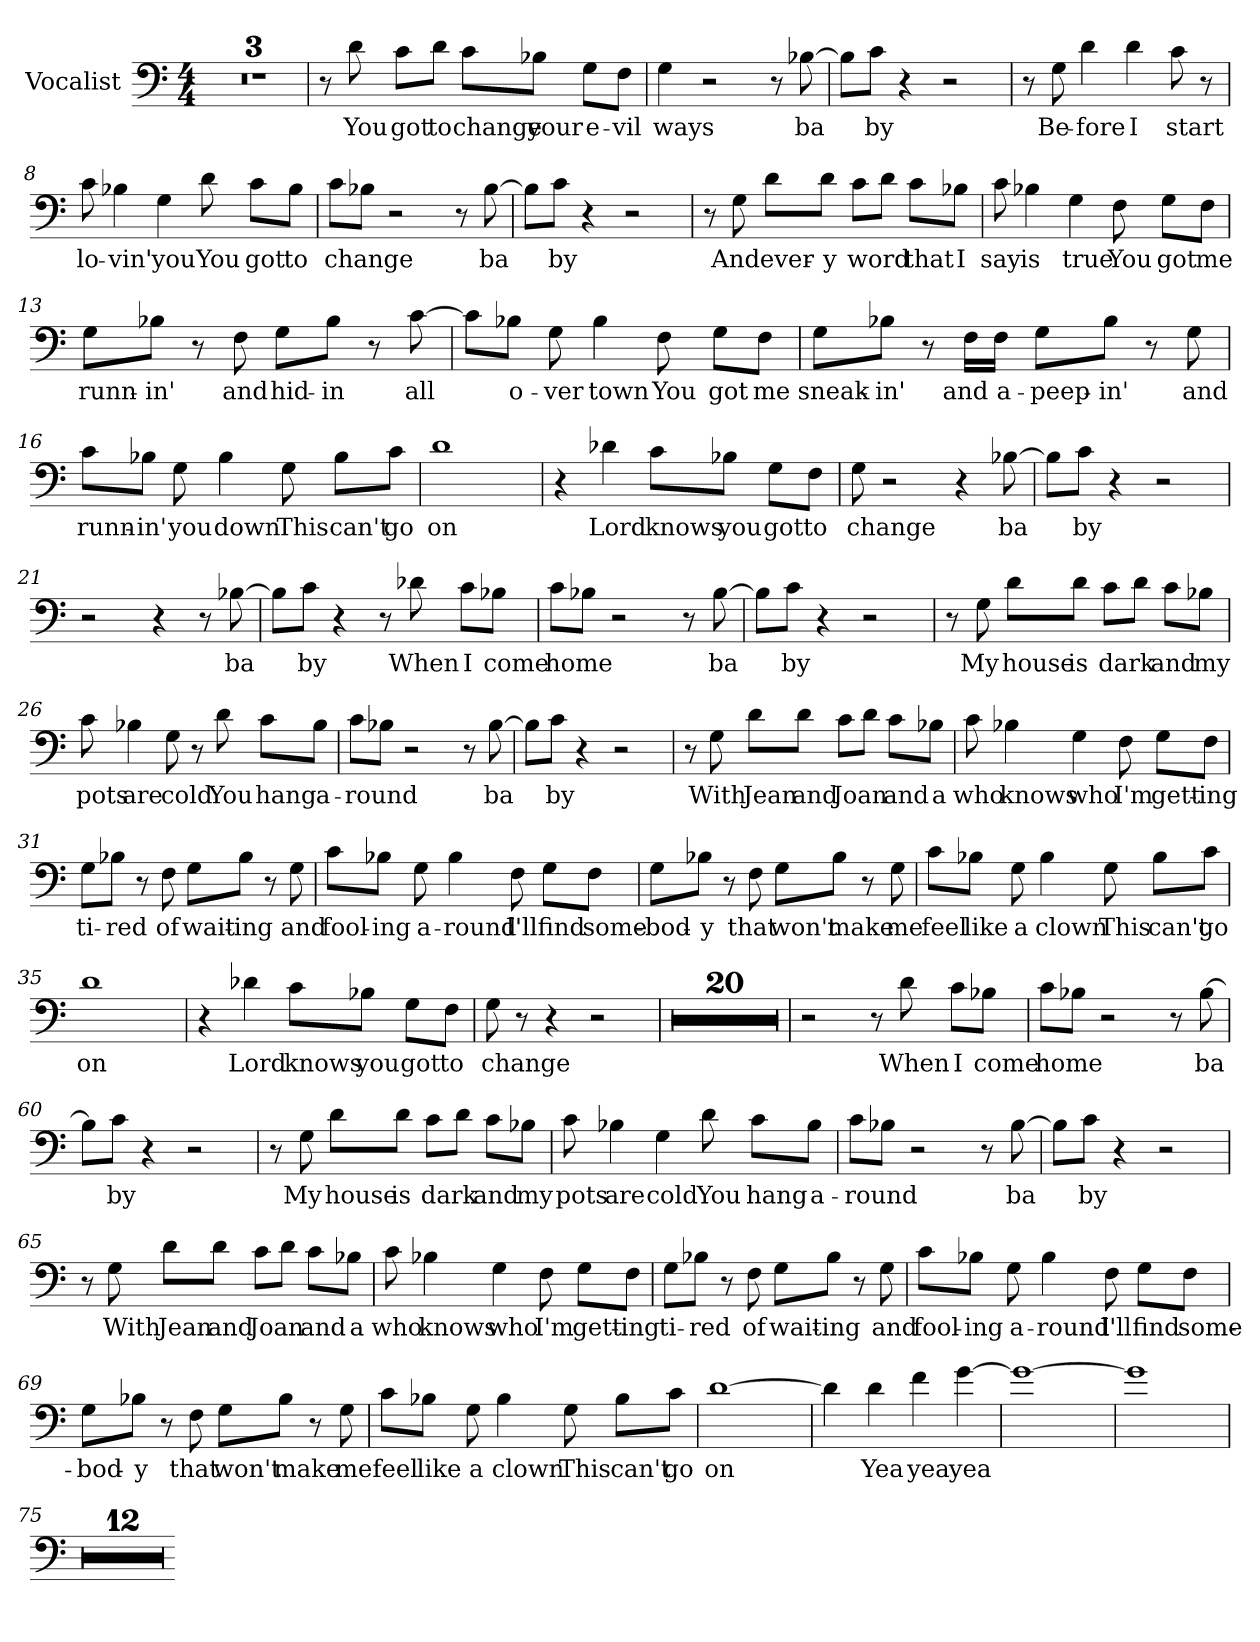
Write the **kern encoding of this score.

**kern	**text
*part1	*part1
*staff1	*staff1
*I"Vocalist	*
*clefF4	*
*M4/4	*
=1	=1
*clefF4	*
*M4/4	*
1r	.
=2	=2
1r	.
=3	=3
1r	.
=4	=4
8r	.
8d	You
8c\L	got
8d\J	to
8c\L	change
8B-X\J	your
8G\L	e-
8F\J	-vil
=5	=5
4G	ways
2r	.
8r	.
[8B-X	ba-
=6	=6
8B-\L]	_
8c\J	-by
4r	.
2r	.
=7	=7
8r	.
8G	Be-
4d	-fore
4d	I
8c	start
8r	.
=8	=8
8c	lo-
4B-X	-vin'
4G	you
8d	You
8c\L	got
8B-\J	to
=9	=9
8c\L	change
8B-X\J	_
2r	.
8r	.
[8B-	ba-
=10	=10
8B-\L]	_
8c\J	-by
4r	.
2r	.
=11	=11
8r	.
8G	And
8d\L	ever-
8d\J	-y
8c\L	word
8d\J	_
8c\L	that
8B-X\J	I
=12	=12
8c	say
4B-X	is
4G	true
8F	You
8G\L	got
8F\J	me
=13	=13
8G\L	runn-
8B-X\J	-in'
8r	.
8F	and
8G\L	hid-
8B-\J	-in
8r	.
[8c	all
=14	=14
8c\L]	_
8B-X\J	o-
8G	-ver
4B-	town
8F	You
8G\L	got
8F\J	me
=15	=15
8G\L	sneak-
8B-X\J	-in'
8r	.
16F\LL	and
16F\JJ	a-
8G\L	-peep-
8B-\J	-in'
8r	.
8G	and
=16	=16
8c\L	runn-
8B-X\J	-in'
8G	you
4B-	down
8G	This
8B-\L	can't
8c\J	go
=17	=17
1d	on
=18	=18
4r	.
4d-X	Lord
8c\L	knows
8B-X\J	you
8G\L	got
8F\J	to
=19	=19
8G	change
2r	.
4r	.
[8B-X	ba-
=20	=20
8B-\L]	_
8c\J	-by
4r	.
2r	.
=21	=21
2r	.
4r	.
8r	.
[8B-X	ba-
=22	=22
8B-\L]	_
8c\J	-by
4r	.
8r	.
8d-X	When
8c\L	I
8B-X\J	come
=23	=23
8c\L	home
8B-X\J	_
2r	.
8r	.
[8B-	ba-
=24	=24
8B-\L]	_
8c\J	-by
4r	.
2r	.
=25	=25
8r	.
8G	My
8d\L	house
8d\J	is
8c\L	dark
8d\J	_
8c\L	and
8B-X\J	my
=26	=26
8c	pots
4B-X	are
8G	cold
8r	.
8d	You
8c\L	hang
8B-\J	a-
=27	=27
8c\L	-round
8B-X\J	_
2r	.
8r	.
[8B-	ba-
=28	=28
8B-\L]	_
8c\J	-by
4r	.
2r	.
=29	=29
8r	.
8G	With
8d\L	Jean
8d\J	and
8c\L	Joan
8d\J	_
8c\L	and
8B-X\J	a
=30	=30
8c	who
4B-X	knows
4G	who
8F	I'm
8G\L	gett-
8F\J	-ing
=31	=31
8G\L	ti-
8B-X\J	-red
8r	.
8F	of
8G\L	wait-
8B-\J	-ing
8r	.
8G	and
=32	=32
8c\L	fool-
8B-X\J	-ing
8G	a-
4B-	-round
8F	I'll
8G\L	find
8F\J	some-
=33	=33
8G\L	-bod-
8B-X\J	-y
8r	.
8F	that
8G\L	won't
8B-\J	make
8r	.
8G	me
=34	=34
8c\L	feel
8B-X\J	like
8G	a
4B-	clown
8G	This
8B-\L	can't
8c\J	go
=35	=35
1d	on
=36	=36
4r	.
4d-X	Lord
8c\L	knows
8B-X\J	you
8G\L	got
8F\J	to
=37	=37
8G	change
8r	.
4r	.
2r	.
=38	=38
1r	.
=39	=39
1r	.
=40	=40
1r	.
=41	=41
1r	.
=42	=42
1r	.
=43	=43
1r	.
=44	=44
1r	.
=45	=45
1r	.
=46	=46
1r	.
=47	=47
1r	.
=48	=48
1r	.
=49	=49
1r	.
=50	=50
1r	.
=51	=51
1r	.
=52	=52
1r	.
=53	=53
1r	.
=54	=54
1r	.
=55	=55
1r	.
=56	=56
1r	.
=57	=57
1r	.
=58	=58
2r	.
8r	.
8d	When
8c\L	I
8B-X\J	come
=59	=59
8c\L	home
8B-X\J	_
2r	.
8r	.
[8B-	ba-
=60	=60
8B-\L]	_
8c\J	-by
4r	.
2r	.
=61	=61
8r	.
8G	My
8d\L	house
8d\J	is
8c\L	dark
8d\J	_
8c\L	and
8B-X\J	my
=62	=62
8c	pots
4B-X	are
4G	cold
8d	You
8c\L	hang
8B-\J	a-
=63	=63
8c\L	-round
8B-X\J	_
2r	.
8r	.
[8B-	ba-
=64	=64
8B-\L]	_
8c\J	-by
4r	.
2r	.
=65	=65
8r	.
8G	With
8d\L	Jean
8d\J	and
8c\L	Joan
8d\J	_
8c\L	and
8B-X\J	a
=66	=66
8c	who
4B-X	knows
4G	who
8F	I'm
8G\L	gett-
8F\J	-ing
=67	=67
8G\L	ti-
8B-X\J	-red
8r	.
8F	of
8G\L	wait-
8B-\J	-ing
8r	.
8G	and
=68	=68
8c\L	fool-
8B-X\J	-ing
8G	a-
4B-	-round
8F	I'll
8G\L	find
8F\J	some-
=69	=69
8G\L	-bod-
8B-X\J	-y
8r	.
8F	that
8G\L	won't
8B-\J	make
8r	.
8G	me
=70	=70
8c\L	feel
8B-X\J	like
8G	a
4B-	clown
8G	This
8B-\L	can't
8c\J	go
=71	=71
[1d	on
=72	=72
4d]	_
4d	Yea
4f	yea
[4g	yea
=73	=73
1g_	_
=74	=74
1g]	_
=75	=75
1r	.
=76	=76
1r	.
=77	=77
1r	.
=78	=78
1r	.
=79	=79
1r	.
=80	=80
1r	.
=81	=81
1r	.
=82	=82
1r	.
=83	=83
1r	.
=84	=84
1r	.
=85	=85
1r	.
=86	=86
1r	.
=-	=-
*-	*-
